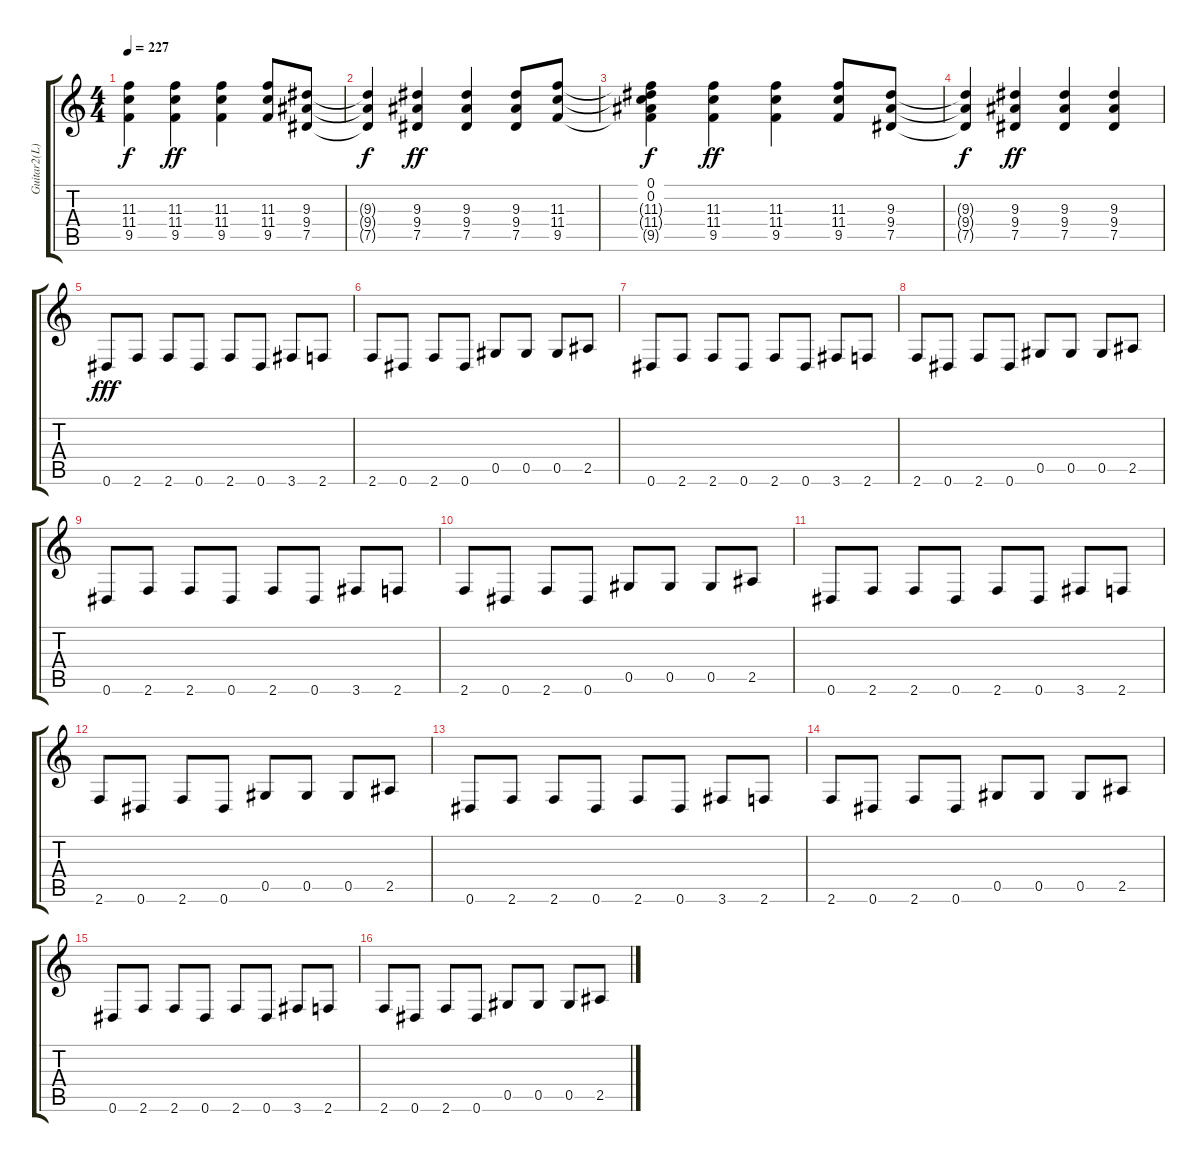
\track ("Guitar2(L)" "Guitar2(L)") {instrument distortionguitar}
\staff {score tabs}
\tuning (Eb4 Bb3 Gb3 Db3 Ab2 Eb2) {hide}
\ts (4 4)
\tempo 227
\clef g2
\ks c
(11.3{t} 11.4{t} 9.5{t}).4{dy f} (11.3 11.4 9.5).4{dy ff} (11.3 11.4 9.5).4 (11.3 11.4 9.5).8 (9.3 9.4 7.5).8 |
(9.3{t} 9.4{t} 7.5{t}).4{dy f} (9.3 9.4 7.5).4{dy ff} (9.3 9.4 7.5).4 (9.3 9.4 7.5).8 (11.3 11.4 9.5).8 |
(0.1 0.2 11.3{t} 11.4{t} 9.5{t}).4{dy f} (11.3 11.4 9.5).4{dy ff} (11.3 11.4 9.5).4 (11.3 11.4 9.5).8 (9.3 9.4 7.5).8 |
(9.3{t} 9.4{t} 7.5{t}).4{dy f} (9.3 9.4 7.5).4{dy ff} (9.3 9.4 7.5).4 (9.3 9.4 7.5).4 |
0.6.8{dy fff} 2.6.8 2.6.8 0.6.8 2.6.8 0.6.8 3.6.8 2.6.8 |
2.6.8 0.6.8 2.6.8 0.6.8 0.5.8 0.5.8 0.5.8 2.5.8 |
0.6.8 2.6.8 2.6.8 0.6.8 2.6.8 0.6.8 3.6.8 2.6.8 |
2.6.8 0.6.8 2.6.8 0.6.8 0.5.8 0.5.8 0.5.8 2.5.8 |
0.6.8 2.6.8 2.6.8 0.6.8 2.6.8 0.6.8 3.6.8 2.6.8 |
2.6.8 0.6.8 2.6.8 0.6.8 0.5.8 0.5.8 0.5.8 2.5.8 |
0.6.8 2.6.8 2.6.8 0.6.8 2.6.8 0.6.8 3.6.8 2.6.8 |
2.6.8 0.6.8 2.6.8 0.6.8 0.5.8 0.5.8 0.5.8 2.5.8 |
0.6.8 2.6.8 2.6.8 0.6.8 2.6.8 0.6.8 3.6.8 2.6.8 |
2.6.8 0.6.8 2.6.8 0.6.8 0.5.8 0.5.8 0.5.8 2.5.8 |
0.6.8 2.6.8 2.6.8 0.6.8 2.6.8 0.6.8 3.6.8 2.6.8 |
2.6.8 0.6.8 2.6.8 0.6.8 0.5.8 0.5.8 0.5.8 2.5.8
